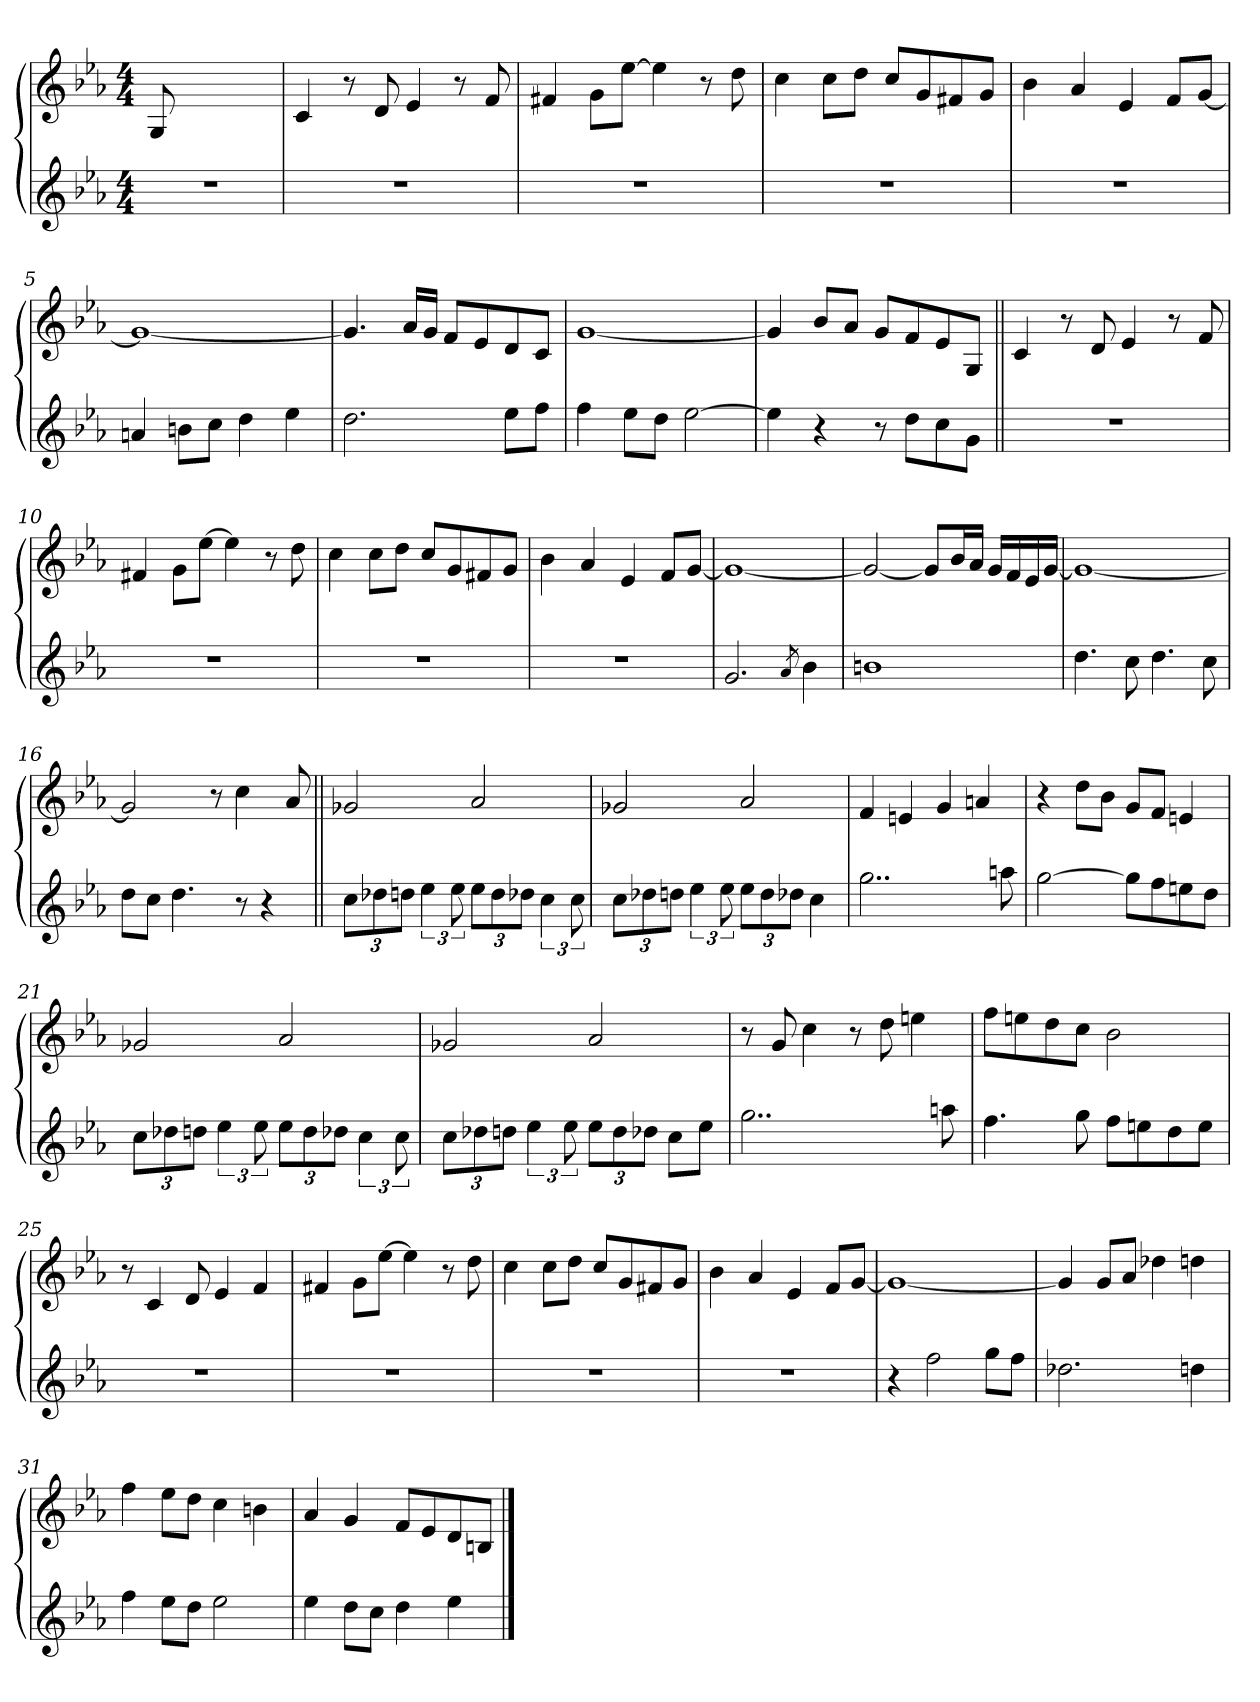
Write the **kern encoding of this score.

**kern	**kern
*part2	*part1
*staff2	*staff1
*clefG2	*clefG2
*k[b-e-a-]	*k[b-e-a-]
*E-:	*E-:
*M4/4	*M4/4
=	=
1r	8G/
.	2..ryy
=1	=1
1r	4c/
.	8r
.	8d/
.	4e-/
.	8r
.	8f/
=2	=2
1r	4f#X/
.	8g\L
.	[8ee-\J
.	4ee-\]
.	8r
.	8dd\
=3	=3
1r	4cc\
.	8cc\L
.	8dd\J
.	8cc/L
.	8g/
.	8f#X/
.	8g/J
=4	=4
1r	4b-\
.	4a-/
.	4e-/
.	8f/L
.	[8g/J
!!LO:LB:g=z
=5	=5
4an/	1g_
8bn\L	.
8cc\J	.
4dd\	.
4ee-\	.
=6	=6
2.dd\	4.g/]
.	16a-/LL
.	16g/JJ
.	8f/L
.	8e-/
8ee-\L	8d/
8ff\J	8c/J
=7	=7
4ff\	[1g
8ee-\L	.
8dd\J	.
[2ee-\	.
=8	=8
4ee-\]	4g/]
4r	8b-/L
.	8a-/J
8r	8g/L
8dd\L	8f/
8cc\	8e-/
8g\J	8G/J
=9||	=9||
1r	4c/
.	8r
.	8d/
.	4e-/
.	8r
.	8f/
!!LO:LB:g=z
=10	=10
1r	4f#X/
.	8g\L
.	[8ee-\J
.	4ee-\]
.	8r
.	8dd\
=11	=11
1r	4cc\
.	8cc\L
.	8dd\J
.	8cc/L
.	8g/
.	8f#X/
.	8g/J
=12	=12
1r	4b-\
.	4a-/
.	4e-/
.	8f/L
.	[8g/J
=13	=13
2.g/	1g_
8qa-/	.
4b-\	.
=14	=14
1bn	2g/_
.	8g/L]
.	16b-/L
.	16a-/JJ
.	16g/LL
.	16f/
.	16e-/
.	[16g/JJ
!!LO:LB:g=z
=15	=15
4.dd\	1g_
8cc\	.
4.dd\	.
8cc\	.
=16	=16
8dd\L	2g/]
8cc\J	.
4.dd\	.
.	8r
8r	4cc\
4r	.
.	8a-/
=17||	=17||
*Xbrackettup	*
12cc\L	2g-X/
12dd-X\	.
12ddn\J	.
*brackettup	*
6ee-\	.
12ee-\	.
*Xbrackettup	*
12ee-\L	2a-/
12dd\	.
12dd-X\J	.
*brackettup	*
6cc\	.
12cc\	.
=18	=18
*Xbrackettup	*
12cc\L	2g-X/
12dd-X\	.
12ddn\J	.
*brackettup	*
6ee-\	.
12ee-\	.
*Xbrackettup	*
12ee-\L	2a-/
12dd\	.
12dd-X\J	.
4cc\	.
!!LO:LB:g=z
=19	=19
2..gg\	4f/
.	4en/
.	4g/
.	4an/
8aan\	.
=20	=20
[2gg\	4r
.	8dd\L
.	8b-\J
8gg\L]	8g/L
8ff\	8f/J
8een\	4en/
8dd\J	.
=21	=21
12cc\L	2g-X/
12dd-X\	.
12ddn\J	.
*brackettup	*
6ee-\	.
12ee-\	.
*Xbrackettup	*
12ee-\L	2a-/
12dd\	.
12dd-X\J	.
*brackettup	*
6cc\	.
12cc\	.
=22	=22
*Xbrackettup	*
12cc\L	2g-X/
12dd-X\	.
12ddn\J	.
*brackettup	*
6ee-\	.
12ee-\	.
*Xbrackettup	*
12ee-\L	2a-/
12dd\	.
12dd-X\J	.
8cc\L	.
8ee-\J	.
!!LO:PB:g=z
=23	=23
2..gg\	8r
.	8g/
.	4cc\
.	8r
.	8dd\
.	4een\
8aan\	.
=24	=24
4.ff\	8ff\L
.	8een\
.	8dd\
8gg\	8cc\J
8ff\L	2b-\
8een\	.
8dd\	.
8ee\J	.
=25	=25
1r	8r
.	4c/
.	8d/
.	4e-/
.	4f/
=26	=26
1r	4f#X/
.	8g\L
.	[8ee-\J
.	4ee-\]
.	8r
.	8dd\
!!LO:LB:g=z
=27	=27
1r	4cc\
.	8cc\L
.	8dd\J
.	8cc/L
.	8g/
.	8f#X/
.	8g/J
=28	=28
1r	4b-\
.	4a-/
.	4e-/
.	8f/L
.	[8g/J
=29	=29
4r	1g_
2ff\	.
8gg\L	.
8ff\J	.
=30	=30
2.dd-X\	4g/]
.	8g/L
.	8a-/J
.	4dd-X\
4ddn\	4ddn\
=31	=31
4ff\	4ff\
8ee-\L	8ee-\L
8dd\J	8dd\J
2ee-\	4cc\
.	4bn\
!!LO:LB:g=z
=32	=32
4ee-\	4a-/
8dd\L	4g/
8cc\J	.
4dd\	8f/L
.	8e-/
4ee-\	8d/
.	8Bn/J
==	==
*-	*-
